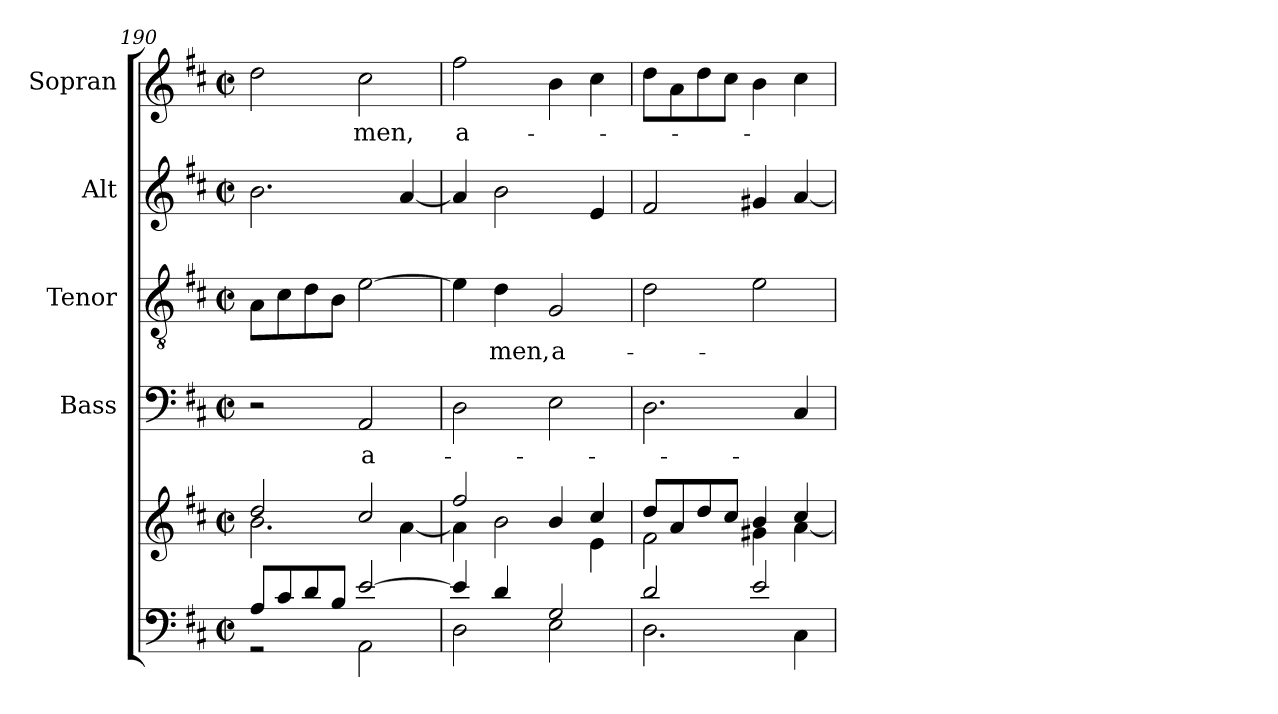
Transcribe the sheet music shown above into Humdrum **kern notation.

**kern	**kern	**kern	**text	**kern	**text	**kern	**kern	**text
*part5	*part5	*part4	*part4	*part3	*part3	*part2	*part1	*part1
*staff6	*staff5	*staff4	*staff4	*staff3	*staff3	*staff2	*staff1	*staff1
*	*	*I"Bass	*	*I"Tenor	*	*I"Alt	*I"Sopran	*
*	*	*I'B.	*	*I'T.	*	*I'A.	*I'S.	*
*clefF4	*clefG2	*clefF4	*	*clefGv2	*	*clefG2	*clefG2	*
*k[f#c#]	*k[f#c#]	*k[f#c#]	*	*k[f#c#]	*	*k[f#c#]	*k[f#c#]	*
*D:	*D:	*D:	*	*D:	*	*D:	*D:	*
*M2/2	*M2/2	*M2/2	*	*M2/2	*	*M2/2	*M2/2	*
*met(c|)	*met(c|)	*met(c|)	*	*met(c|)	*	*met(c|)	*met(c|)	*
=190	=190	=190	=190	=190	=190	=190	=190	=190
*^	*^	*	*	*	*	*	*	*
8A/L	2r	2dd/	2.b\	2r	.	8A\L	.	2.b\	2dd\	.
8c#/	.	.	.	.	.	8c#\	.	.	.	.
8d/	.	.	.	.	.	8d\	.	.	.	.
8B/J	.	.	.	.	.	8B\J	.	.	.	.
!	!	!	!	!	!LO:LY:b	!	!	!	!	!LO:LY:b
[>2e/	2AA\	2cc#/	.	2AA/	a-	[2e\	.	.	2cc#\	-men,
.	.	.	[<4a\	.	.	.	.	[4a/	.	.
=191	=191	=191	=191	=191	=191	=191	=191	=191	=191	=191
!	!	!	!	!	!	!	!	!	!	!LO:LY:b
4e/]	2D\	2ff#/	4a\]	2D\	.	4e\]	.	4a/]	2ff#\	a-
!	!	!	!	!	!	!	!LO:LY:b	!	!	!
4d/	.	.	2b\	.	.	4d\	-men,	2b\	.	.
!	!	!	!	!	!	!	!LO:LY:b	!	!	!
2G/	2E\	4b/	.	2E\	.	2G/	a-	.	4b\	.
.	.	4cc#/	4e\	.	.	.	.	4e/	4cc#\	.
=192	=192	=192	=192	=192	=192	=192	=192	=192	=192	=192
2d/	2.D\	8dd/L	2f#\	2.D\	.	2d\	.	2f#/	8dd\L	.
.	.	8a/	.	.	.	.	.	.	8a\	.
.	.	8dd/	.	.	.	.	.	.	8dd\	.
.	.	8cc#/J	.	.	.	.	.	.	8cc#\J	.
2e/	.	4b/	4g#X\	.	.	2e\	.	4g#X/	4b\	.
.	4C#\	4cc#/	[<4a\	4C#/	.	.	.	[4a/	4cc#\	.
*v	*v	*	*	*	*	*	*	*	*	*
*	*v	*v	*	*	*	*	*	*	*
=	=	=	=	=	=	=	=	=
*-	*-	*-	*-	*-	*-	*-	*-	*-
